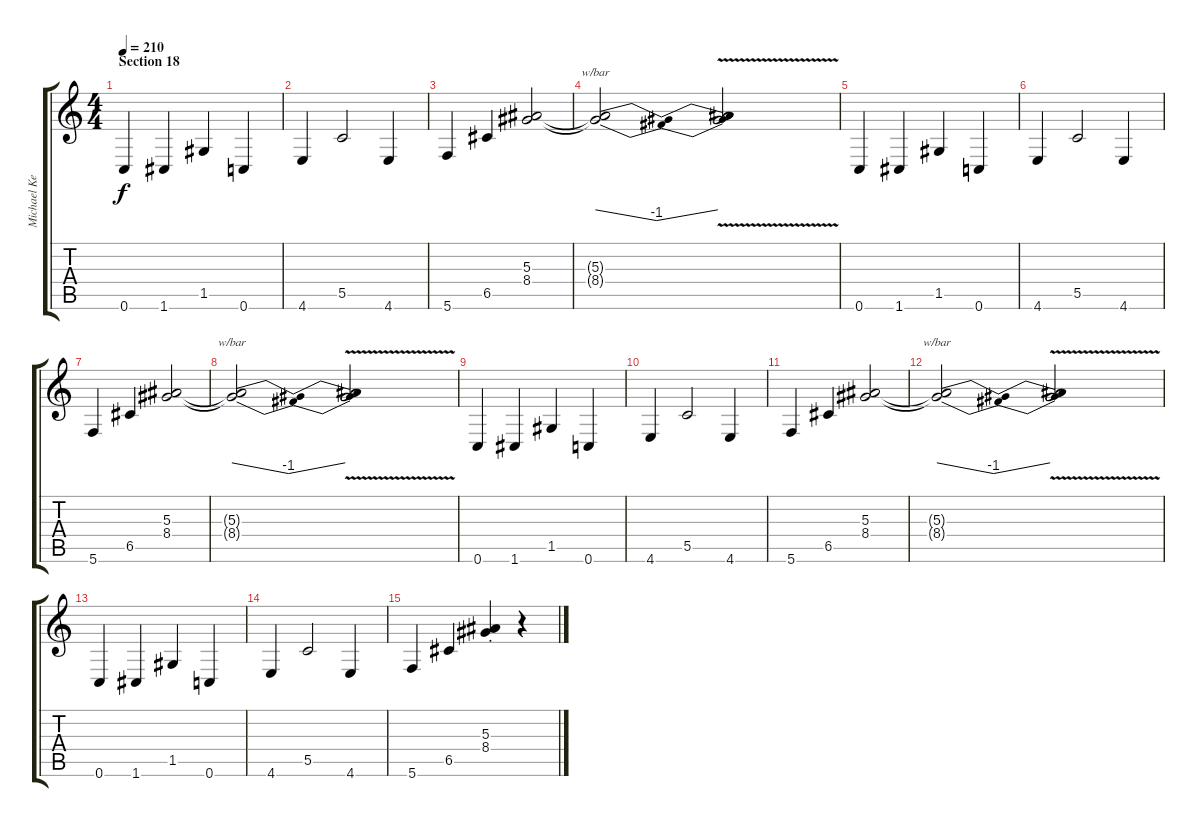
\track ("Michael Keene - guitar" "Michael Ke") {instrument distortionguitar}
\staff {score tabs}
\tuning (D4 A3 F3 C3 G2 C2) {hide}
\ts (4 4)
\section ("" "Section 18")
\tempo 210
\clef g2
\ks c
0.6.4{dy f} 1.6.4 1.5.4 0.6.4 |
4.6.4 5.5.2 4.6.4 |
5.6.4 6.5.4 (5.3 8.4).2 |
(5.3{t} 8.4{t}).2{tbe (dip default 0 0 30 -4 60 0)} (5.3{v t} 8.4{v t}).2 |
0.6.4 1.6.4 1.5.4 0.6.4 |
4.6.4 5.5.2 4.6.4 |
5.6.4 6.5.4 (5.3 8.4).2 |
(5.3{t} 8.4{t}).2{tbe (dip default 0 0 30 -4 60 0)} (5.3{v t} 8.4{v t}).2 |
0.6.4 1.6.4 1.5.4 0.6.4 |
4.6.4 5.5.2 4.6.4 |
5.6.4 6.5.4 (5.3 8.4).2 |
(5.3{t} 8.4{t}).2{tbe (dip default 0 0 30 -4 60 0)} (5.3{v t} 8.4{v t}).2 |
0.6.4 1.6.4 1.5.4 0.6.4 |
4.6.4 5.5.2 4.6.4 |
5.6.4 6.5.4 (5.3{st} 8.4{st}).4 r.4
